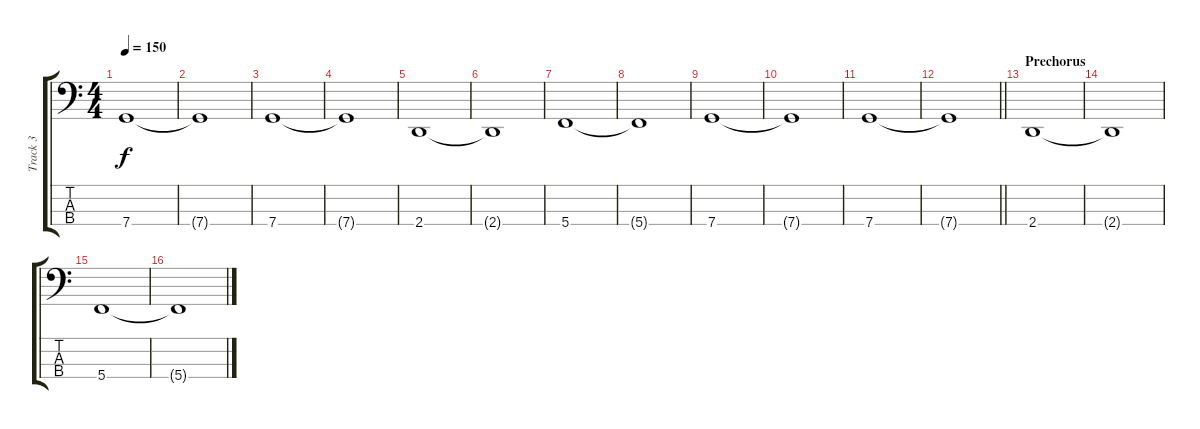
\track ("Track 3" "Track 3") {instrument electricbassfinger}
\staff {score tabs}
\tuning (F2 C2 G1 C1) {hide}
\ts (4 4)
\tempo 150
\clef f4
\ks c
7.4.1{dy f} |
7.4{t}.1 |
7.4.1 |
7.4{t}.1 |
2.4.1 |
2.4{t}.1 |
5.4.1 |
5.4{t}.1 |
7.4.1 |
7.4{t}.1 |
7.4.1 |
\barLineRight lightlight
7.4{t}.1 |
\section ("" "Prechorus")
2.4.1 |
2.4{t}.1 |
5.4.1 |
5.4{t}.1
